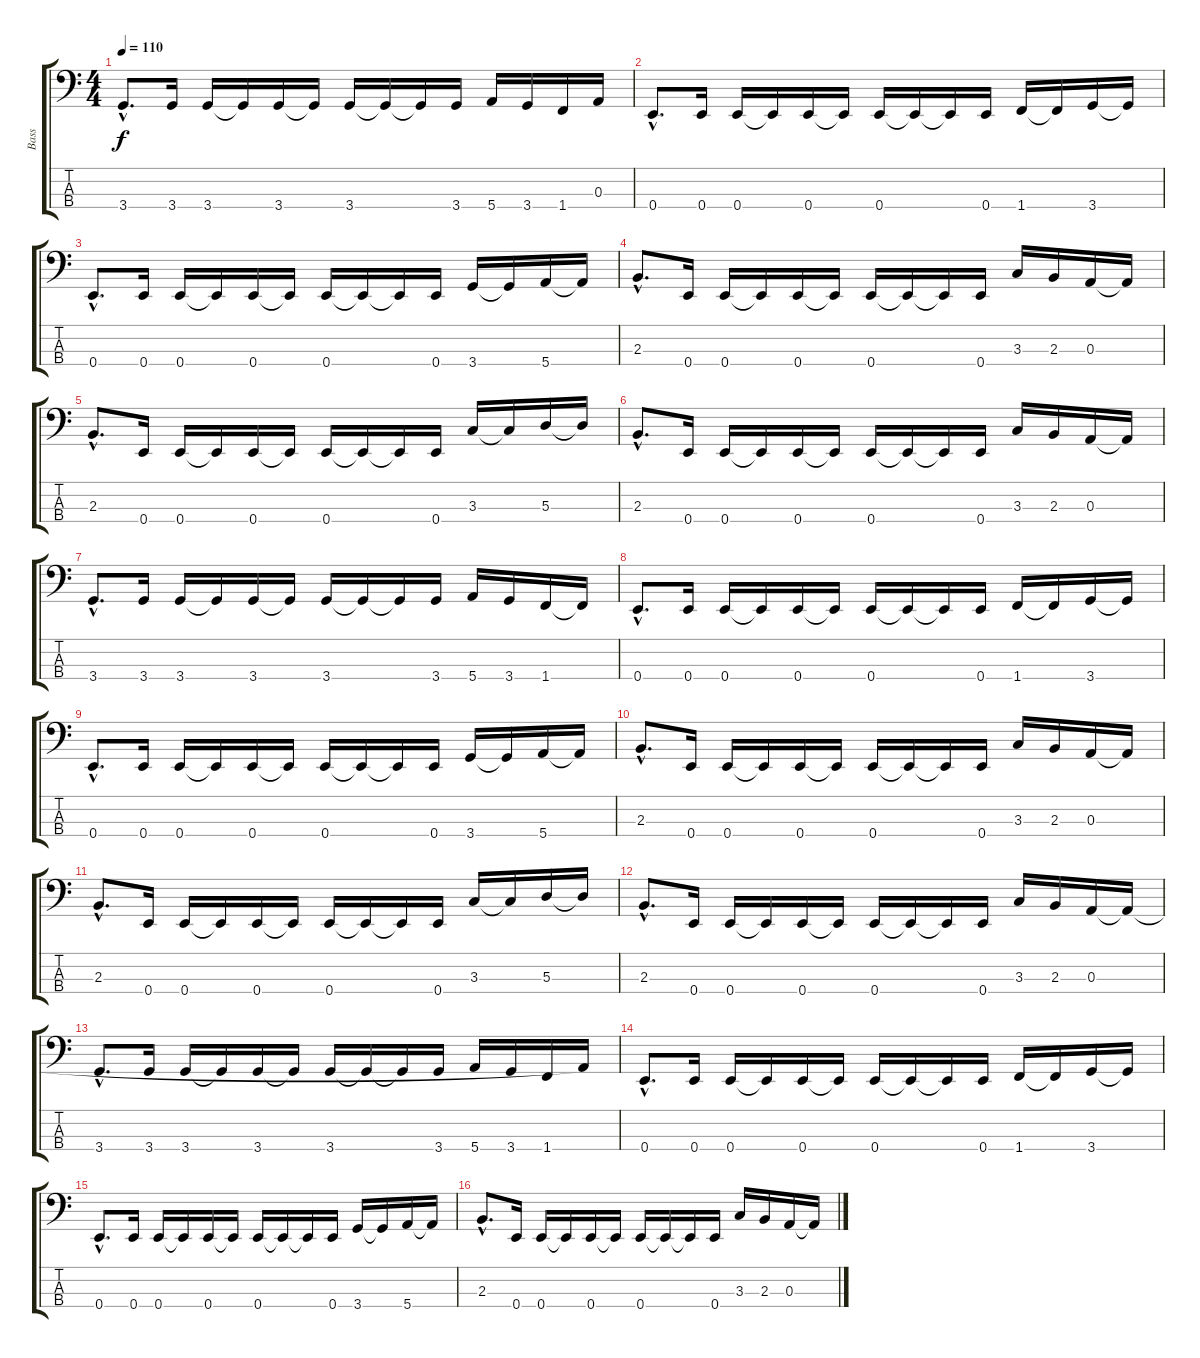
\track ("Bass" "Bass") {instrument electricbasspick}
\staff {score tabs}
\tuning (G2 D2 A1 E1) {hide}
\ts (4 4)
\tempo 110
\clef f4
\ks c
3.4{hac}.8{d dy f} 3.4.16 3.4.16 3.4{t}.16 3.4.16 3.4{t}.16 3.4.16 3.4{t}.16 3.4{t}.16 3.4.16 5.4.16 3.4.16 1.4.16 0.3{t}.16 |
0.4{hac}.8{d} 0.4.16 0.4.16 0.4{t}.16 0.4.16 0.4{t}.16 0.4.16 0.4{t}.16 0.4{t}.16 0.4.16 1.4.16 1.4{t}.16 3.4.16 3.4{t}.16 |
0.4{hac}.8{d} 0.4.16 0.4.16 0.4{t}.16 0.4.16 0.4{t}.16 0.4.16 0.4{t}.16 0.4{t}.16 0.4.16 3.4.16 3.4{t}.16 5.4.16 5.4{t}.16 |
2.3{hac}.8{d} 0.4.16 0.4.16 0.4{t}.16 0.4.16 0.4{t}.16 0.4.16 0.4{t}.16 0.4{t}.16 0.4.16 3.3.16 2.3.16 0.3.16 0.3{t}.16 |
2.3{hac}.8{d} 0.4.16 0.4.16 0.4{t}.16 0.4.16 0.4{t}.16 0.4.16 0.4{t}.16 0.4{t}.16 0.4.16 3.3.16 3.3{t}.16 5.3.16 5.3{t}.16 |
2.3{hac}.8{d} 0.4.16 0.4.16 0.4{t}.16 0.4.16 0.4{t}.16 0.4.16 0.4{t}.16 0.4{t}.16 0.4.16 3.3.16 2.3.16 0.3.16 0.3{t}.16 |
3.4{hac}.8{d} 3.4.16 3.4.16 3.4{t}.16 3.4.16 3.4{t}.16 3.4.16 3.4{t}.16 3.4{t}.16 3.4.16 5.4.16 3.4.16 1.4.16 1.4{t}.16 |
0.4{hac}.8{d} 0.4.16 0.4.16 0.4{t}.16 0.4.16 0.4{t}.16 0.4.16 0.4{t}.16 0.4{t}.16 0.4.16 1.4.16 1.4{t}.16 3.4.16 3.4{t}.16 |
0.4{hac}.8{d} 0.4.16 0.4.16 0.4{t}.16 0.4.16 0.4{t}.16 0.4.16 0.4{t}.16 0.4{t}.16 0.4.16 3.4.16 3.4{t}.16 5.4.16 5.4{t}.16 |
2.3{hac}.8{d} 0.4.16 0.4.16 0.4{t}.16 0.4.16 0.4{t}.16 0.4.16 0.4{t}.16 0.4{t}.16 0.4.16 3.3.16 2.3.16 0.3.16 0.3{t}.16 |
2.3{hac}.8{d} 0.4.16 0.4.16 0.4{t}.16 0.4.16 0.4{t}.16 0.4.16 0.4{t}.16 0.4{t}.16 0.4.16 3.3.16 3.3{t}.16 5.3.16 5.3{t}.16 |
2.3{hac}.8{d} 0.4.16 0.4.16 0.4{t}.16 0.4.16 0.4{t}.16 0.4.16 0.4{t}.16 0.4{t}.16 0.4.16 3.3.16 2.3.16 0.3.16 0.3{t}.16 |
3.4{hac}.8{d} 3.4.16 3.4.16 3.4{t}.16 3.4.16 3.4{t}.16 3.4.16 3.4{t}.16 3.4{t}.16 3.4.16 5.4.16 3.4.16 1.4.16 0.3{t}.16 |
0.4{hac}.8{d} 0.4.16 0.4.16 0.4{t}.16 0.4.16 0.4{t}.16 0.4.16 0.4{t}.16 0.4{t}.16 0.4.16 1.4.16 1.4{t}.16 3.4.16 3.4{t}.16 |
0.4{hac}.8{d} 0.4.16 0.4.16 0.4{t}.16 0.4.16 0.4{t}.16 0.4.16 0.4{t}.16 0.4{t}.16 0.4.16 3.4.16 3.4{t}.16 5.4.16 5.4{t}.16 |
2.3{hac}.8{d} 0.4.16 0.4.16 0.4{t}.16 0.4.16 0.4{t}.16 0.4.16 0.4{t}.16 0.4{t}.16 0.4.16 3.3.16 2.3.16 0.3.16 0.3{t}.16
